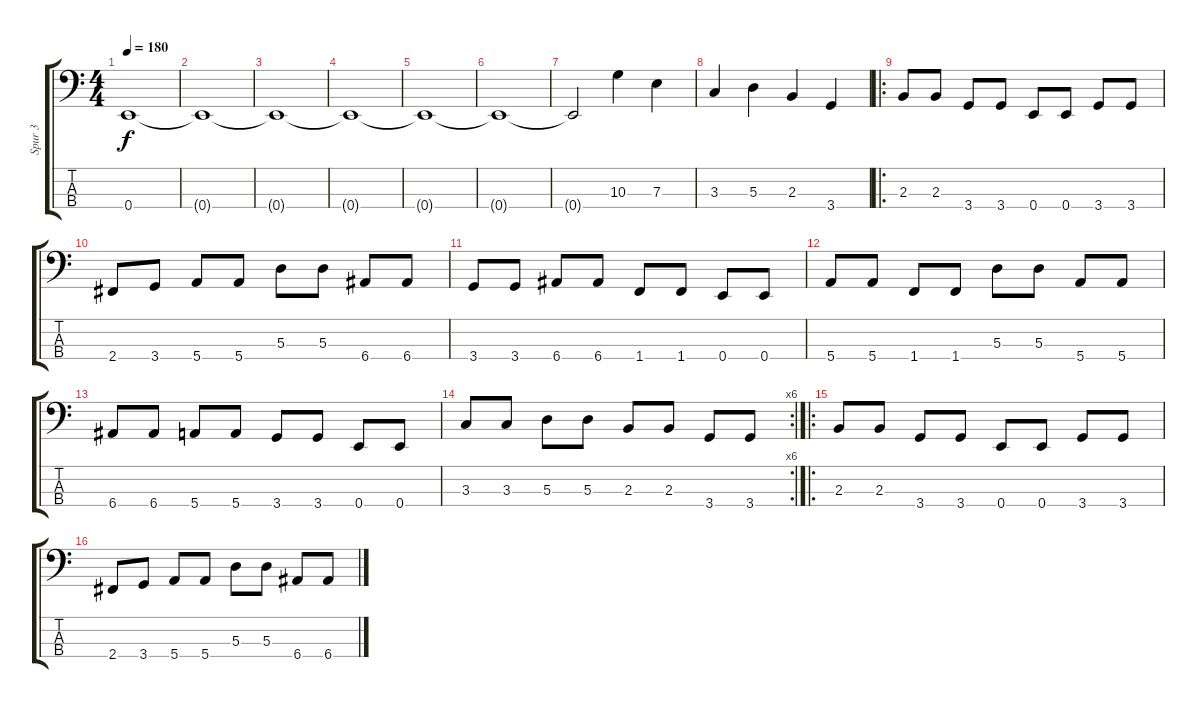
\track ("Spur 3" "Spur 3") {instrument electricbassfinger}
\staff {score tabs}
\tuning (G2 D2 A1 E1) {hide}
\ts (4 4)
\tempo 180
\clef f4
\ks c
0.4{t}.1{dy f} |
0.4{t}.1 |
0.4{t}.1 |
0.4{t}.1 |
0.4{t}.1 |
0.4{t}.1 |
0.4{t}.2 10.3.4 7.3.4 |
3.3.4 5.3.4 2.3.4 3.4.4 |
\ro
2.3.8 2.3.8 3.4.8 3.4.8 0.4.8 0.4.8 3.4.8 3.4.8 |
2.4.8 3.4.8 5.4.8 5.4.8 5.3.8 5.3.8 6.4.8 6.4.8 |
3.4.8 3.4.8 6.4.8 6.4.8 1.4.8 1.4.8 0.4.8 0.4.8 |
5.4.8 5.4.8 1.4.8 1.4.8 5.3.8 5.3.8 5.4.8 5.4.8 |
6.4.8 6.4.8 5.4.8 5.4.8 3.4.8 3.4.8 0.4.8 0.4.8 |
\rc 6
3.3.8 3.3.8 5.3.8 5.3.8 2.3.8 2.3.8 3.4.8 3.4.8 |
\ro
2.3.8 2.3.8 3.4.8 3.4.8 0.4.8 0.4.8 3.4.8 3.4.8 |
2.4.8 3.4.8 5.4.8 5.4.8 5.3.8 5.3.8 6.4.8 6.4.8
